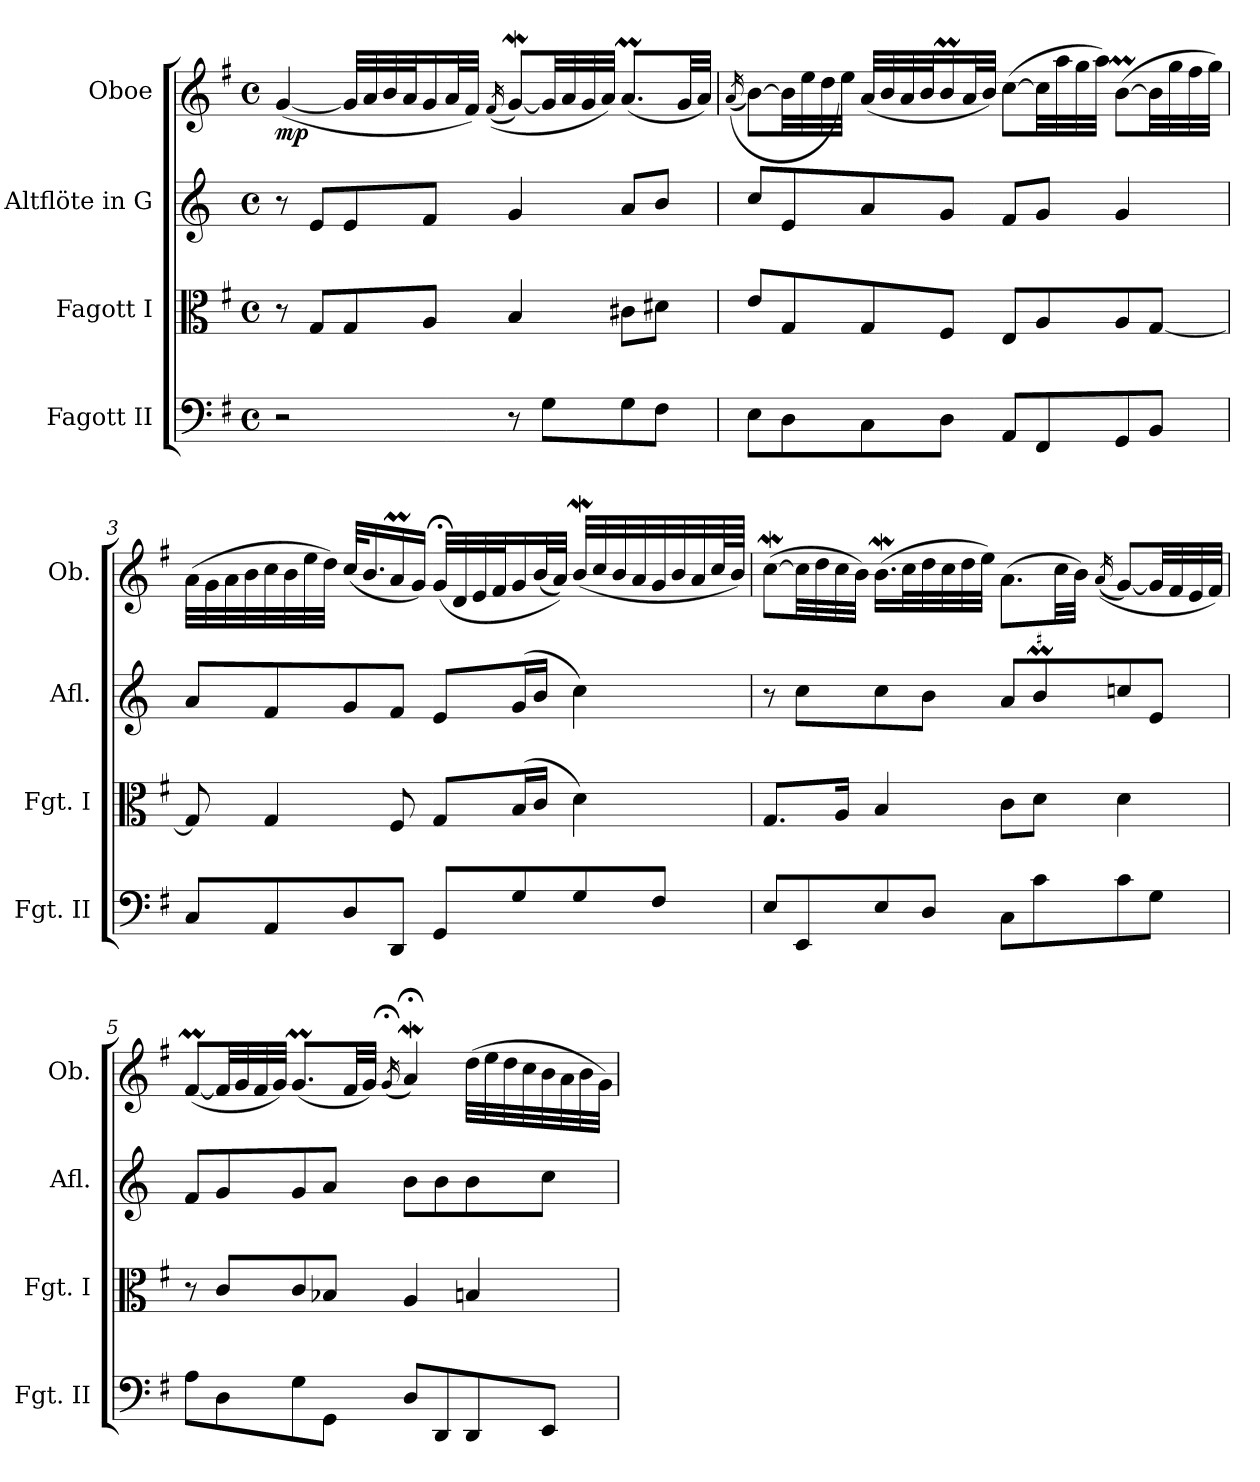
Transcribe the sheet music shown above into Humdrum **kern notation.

**kern	**kern	**kern	**kern	**dynam
*part4	*part3	*part2	*part1	*part1
*staff4	*staff3	*staff2	*staff1	*staff1
*I"Fagott II	*I"Fagott I	*I"Altflöte in G	*I"Oboe	*
*I'Fgt. II	*I'Fgt. I	*I'Afl.	*I'Ob.	*
*clefF4	*clefC3	*clefG2	*clefG2	*
*	*	*ITrd3c5	*	*
*k[f#]	*k[f#]	*k[f#]	*k[f#]	*
*M4/4	*M4/4	*M4/4	*M4/4	*
*met(c)	*met(c)	*met(c)	*met(c)	*
*MM28	*MM28	*MM28	*MM28	*
=1	=1	=1	=1	=1
!	!	!	!	!LO:DY:b
2r	8r	8r	(<[4g/	mp
.	8G/L	8B/L	.	.
.	8G/	8B/	32g/LLL]	.
.	.	.	32a/	.
.	.	.	32b/	.
.	.	.	32a/J	.
.	8A/J	8c/J	16g/	.
.	.	.	32a/L	.
.	.	.	32f#/JJJ)	.
.	.	.	(<(<16qf#/	.
8r	4B/	4d/	[8gw/L)	.
8G\L	.	.	32g/LL]	.
.	.	.	32a/	.
.	.	.	32g/	.
.	.	.	32a/JJJ)	.
8G\	8c#X\L	8e/L	(<8.aM/L	.
8F#\J	8d#X\J	8f#/J	.	.
.	.	.	32g/LL	.
.	.	.	32a/JJJ)	.
!!LO:LB:g=z
=2	=2	=2	=2	=2
.	.	.	(<(>16qa/	.
8E\L	8e/L	8g/L	[8b\L)	.
8D\	8G/	8B/	32b\LL]	.
.	.	.	32ee\	.
.	.	.	32dd\	.
.	.	.	32ee\JJJ)	.
8C\	8G/	8e/	(<32a/LLL	.
.	.	.	32b/	.
.	.	.	32a/	.
.	.	.	32b/J	.
8D\J	8F#/J	8d/J	16bm/	.
.	.	.	32a/L	.
.	.	.	32b/JJJ)	.
8AA/L	8E/L	8c/L	(>[8cc\L	.
8FF#/	8A/	8d/J	32cc\LL]	.
.	.	.	32aa\	.
.	.	.	32gg\	.
.	.	.	32aa\JJJ)	.
8GG/	8A/	4d/	(>[8bm\L	.
8BB/J	[8G/J	.	32b\LL]	.
.	.	.	32gg\	.
.	.	.	32ff#\	.
.	.	.	32gg\JJJ)	.
!!LO:LB:g=z
=3	=3	=3	=3	=3
8C/L	8G/]	8e/L	(>32a\LLL	.
.	.	.	32g\	.
.	.	.	32a\	.
.	.	.	32b\	.
8AA/	4G/	8c/	32cc\	.
.	.	.	32b\	.
.	.	.	32ee\	.
.	.	.	32dd\JJJ)	.
8D/	.	8d/	(<32cc/KLL	.
.	.	.	16.b/	.
8DD/J	8F#/	8c/J	16aM/	.
.	.	.	16g/JJ)	.
8GG/L	8G/L	8B/L	(<32g;</LLL	.
.	.	.	32d/	.
.	.	.	32e/	.
.	.	.	32f#/J	.
8G/	(>16B/L	(>16d/L	16g/	.
.	16c/JJ	16f#/JJ	(<32b/L	.
.	.	.	32a/JJJ))	.
8G/	4d\)	4g\)	(<32bW/LLL	.
.	.	.	32cc/	.
.	.	.	32b/	.
.	.	.	32a/	.
8F#/J	.	.	32g/	.
.	.	.	32b/	.
.	.	.	32a/	.
.	.	.	64cc/L	.
.	.	.	64b/JJJJ)	.
!!LO:PB:g=z
=4	=4	=4	=4	=4
8E/L	8.G/L	8r	(>[8ccw\L	.
8EE/	.	8g\L	32cc\LL]	.
.	.	.	32dd\	.
.	16A/Jk	.	32cc\	.
.	.	.	32b\JJJ)	.
8E/	4B/	8g\	(>16.bW\LL	.
.	.	.	32cc\L	.
8D/J	.	8f#\J	32dd\	.
.	.	.	32cc\	.
.	.	.	32dd\	.
.	.	.	32ee\JJJ)	.
8C\L	8c\L	8e/L	(>8.a\L	.
8c\	8d\J	8f#M/	.	.
.	.	.	32cc\LL	.
.	.	.	32b\JJJ)	.
.	.	.	(<(<16qa/	.
8c\	4d\	8g/	[8g/L)	.
8G\J	.	8B/J	32g/LL]	.
.	.	.	32f#/	.
.	.	.	32e/	.
.	.	.	32f#/JJJ)	.
!!LO:LB:g=z
=5	=5	=5	=5	=5
8A\L	8r	8c/L	(<[8f#m/L	.
8D\	8c/L	8d/	32f#/LL]	.
.	.	.	32g/	.
.	.	.	32f#/	.
.	.	.	32g/JJJ)	.
8G\	8c/	8d/	(<8.gM/L	.
8GG\J	8B-X/J	8e/J	.	.
.	.	.	32f#/LL	.
.	.	.	32g/JJJ)	.
.	.	.	(<16qg;</	.
8D/L	4A/	8f#\L	4a;<W/)	.
8DD/	.	8f#\	.	.
8DD/	4Bn/	8f#\	(>32dd\LLL	.
.	.	.	32ee\	.
.	.	.	32dd\	.
.	.	.	32cc\	.
8EE/J	.	8g\J	32b\	.
.	.	.	32a\	.
.	.	.	32b\	.
.	.	.	32g\JJJ)	.
=	=	=	=	=
*-	*-	*-	*-	*-
